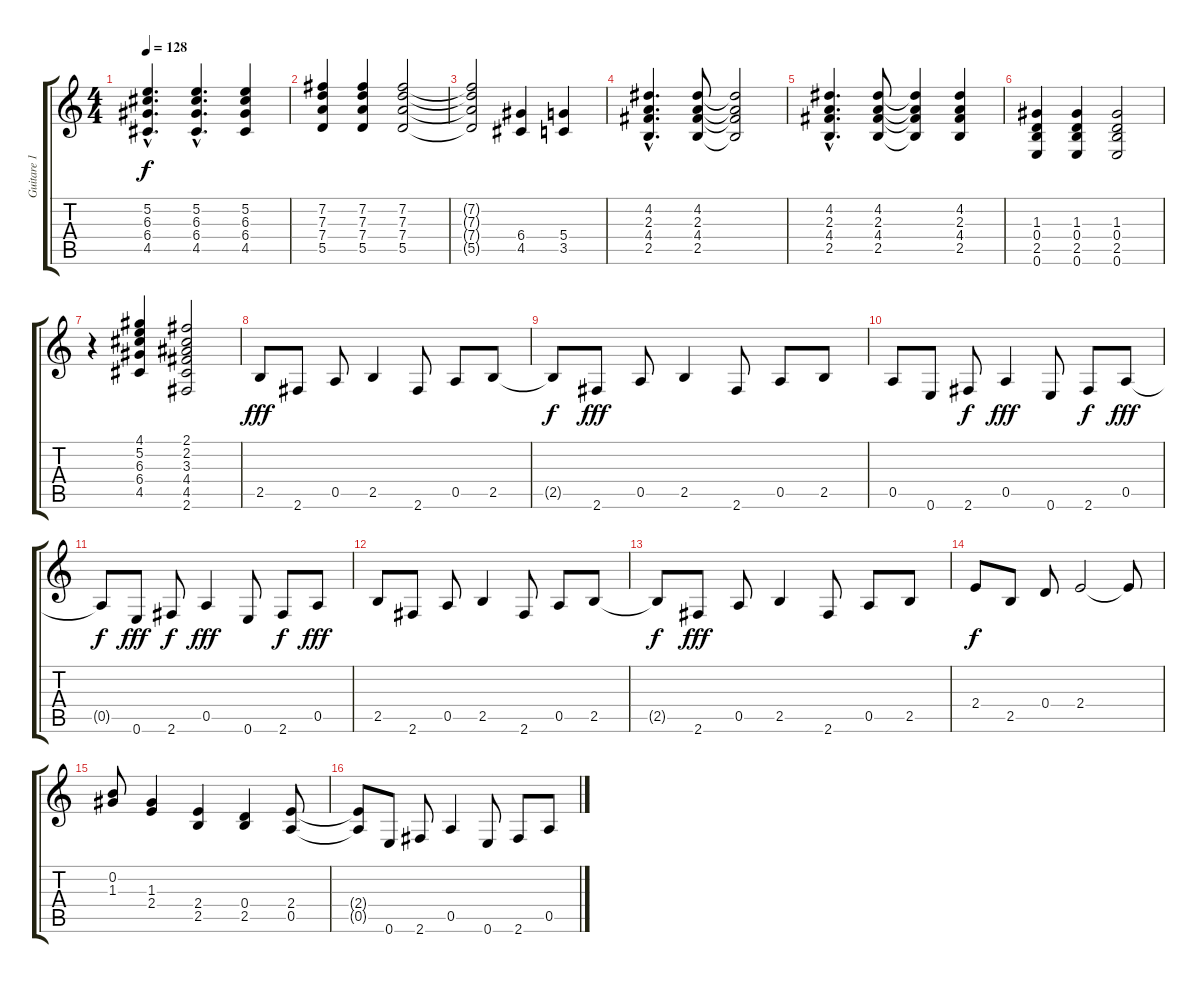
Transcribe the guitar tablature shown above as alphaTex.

\track ("Guitare 1" "Guitare 1") {instrument electricguitarclean}
\staff {score tabs}
\tuning (E4 B3 G3 D3 A2 E2) {hide}
\ts (4 4)
\tempo 128
\clef g2
\ks c
(5.2{hac} 6.3{hac} 6.4{hac} 4.5{hac}).4{d dy f} (5.2{hac} 6.3{hac} 6.4{hac} 4.5{hac}).4{d} (5.2 6.3 6.4 4.5).4 |
(7.2 7.3 7.4 5.5).4 (7.2 7.3 7.4 5.5).4 (7.2 7.3 7.4 5.5).2 |
(7.2{t} 7.3{t} 7.4{t} 5.5{t}).2 (6.4 4.5).4 (5.4 3.5).4 |
(4.2{hac} 2.3{hac} 4.4{hac} 2.5{hac}).4{d} (4.2 2.3 4.4 2.5).8 (4.2{t} 2.3{t} 4.4{t} 2.5{t}).2 |
(4.2{hac} 2.3{hac} 4.4{hac} 2.5{hac}).4{d} (4.2 2.3 4.4 2.5).8 (4.2{t} 2.3{t} 4.4{t} 2.5{t}).4 (4.2 2.3 4.4 2.5).4 |
(1.3 0.4 2.5 0.6).4 (1.3 0.4 2.5 0.6).4 (1.3 0.4 2.5 0.6).2 |
r.4 (4.1 5.2 6.3 6.4 4.5).4 (2.1 2.2 3.3 4.4 4.5 2.6).2 |
2.5.8{dy fff} 2.6.8 0.5.8 2.5.4 2.6.8 0.5.8 2.5.8 |
2.5{t}.8{dy f} 2.6.8{dy fff} 0.5.8 2.5.4 2.6.8 0.5.8 2.5.8 |
0.5.8 0.6.8 2.6.8{dy f} 0.5.4{dy fff} 0.6.8 2.6.8{dy f} 0.5.8{dy fff} |
0.5{t}.8{dy f} 0.6.8{dy fff} 2.6.8{dy f} 0.5.4{dy fff} 0.6.8 2.6.8{dy f} 0.5.8{dy fff} |
2.5.8 2.6.8 0.5.8 2.5.4 2.6.8 0.5.8 2.5.8 |
2.5{t}.8{dy f} 2.6.8{dy fff} 0.5.8 2.5.4 2.6.8 0.5.8 2.5.8 |
2.4.8{dy f} 2.5.8 0.4.8 2.4.2 2.4{t}.8 |
(0.2 1.3).8 (1.3 2.4).4 (2.4 2.5).4 (0.4 2.5).4 (2.4 0.5).8 |
(2.4{t} 0.5{t}).8 0.6.8 2.6.8 0.5.4 0.6.8 2.6.8 0.5.8
